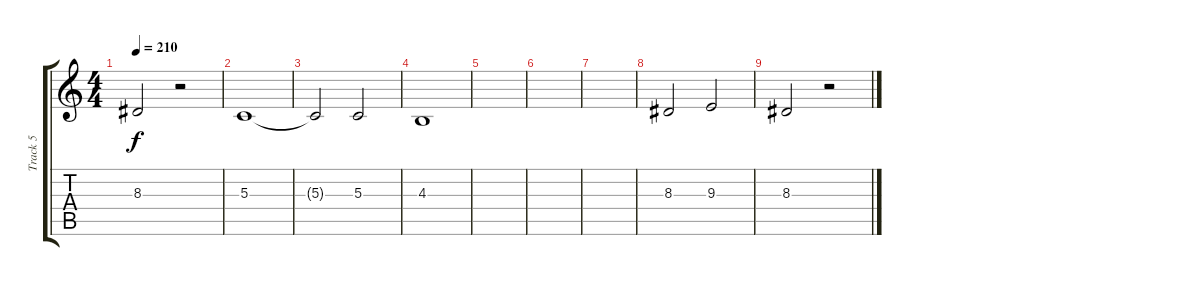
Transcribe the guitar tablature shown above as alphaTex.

\track ("Track 5" "Track 5") {instrument altosax}
\staff {score tabs}
\tuning (E4 B3 G3 D3 A2 E2) {hide}
\ts (4 4)
\tempo 210
\clef g2
\ks c
8.3.2{dy f} r.2 |
5.3.1 |
5.3{t}.2 5.3.2 |
4.3.1 |
|
|
|
8.3.2 9.3.2 |
8.3.2 r.2
